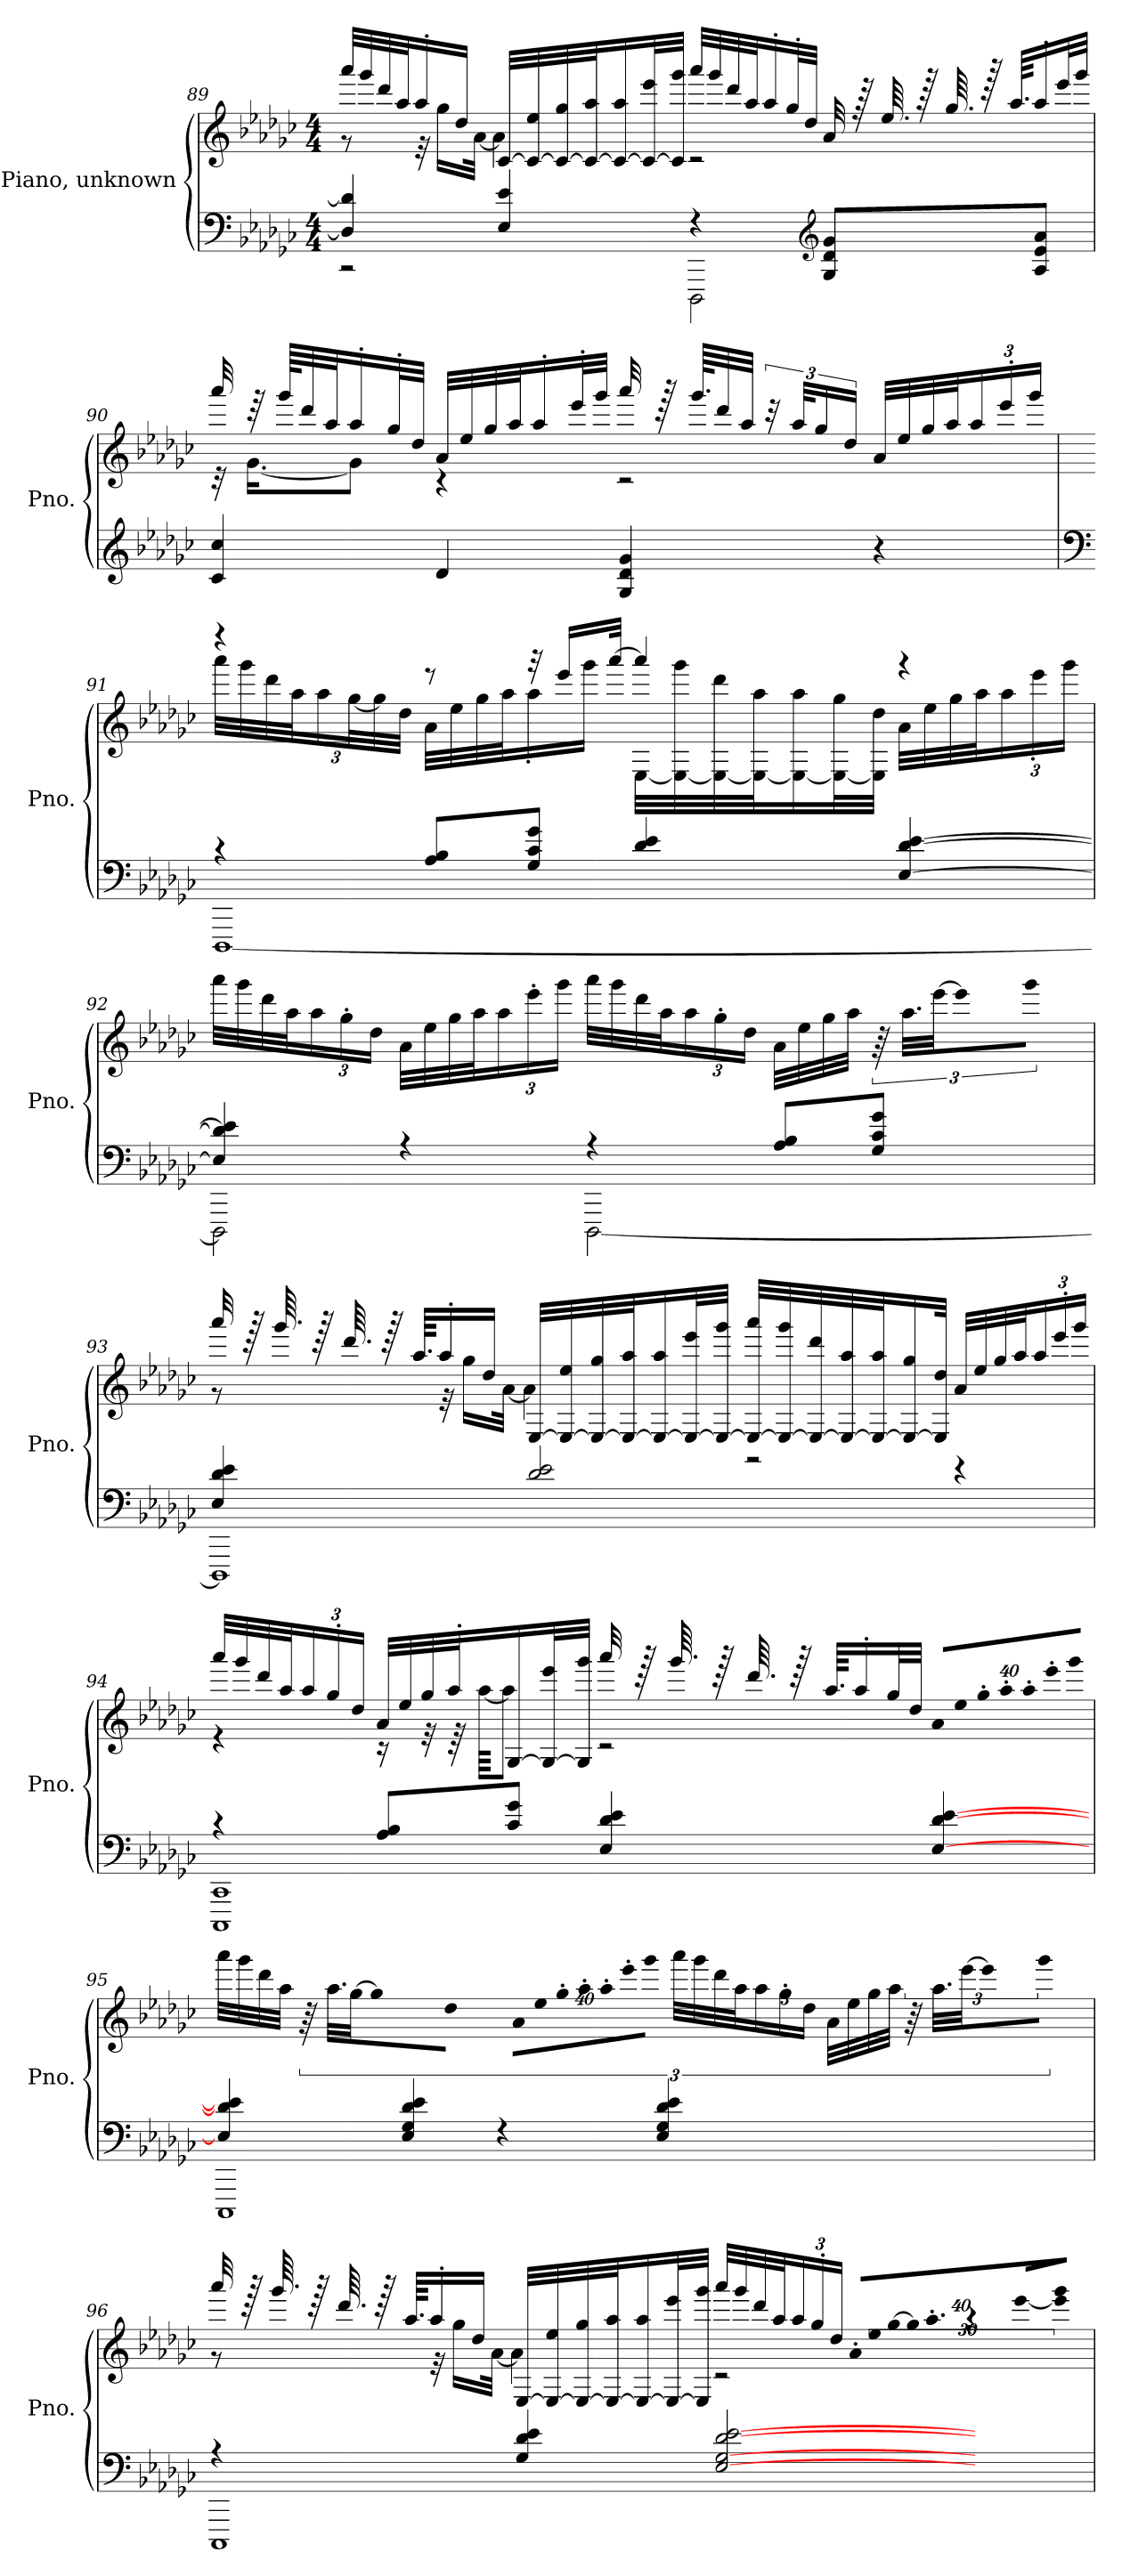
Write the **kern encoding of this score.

**kern	**kern
*part1	*part1
*staff2	*staff1
*I"Piano, unknown	*
*I'Pno.	*
!!LO:LB:g=z
*clefF4	*clefG2
*k[b-e-a-d-g-c-]	*k[b-e-a-d-g-c-]
*M4/4	*M4/4
=89	=89
*^	*^
4D-/] 4d-/]	2r	32aaa-/LLL	8r
.	.	32ggg-/	.
.	.	32ddd-/	.
.	.	32aa-/J	.
.	.	16aa-'/	32r
.	.	.	16gg-\LL
.	.	16dd-/JJ	.
.	.	.	[32a-\JJk
4E-/ 4e-/	.	[32c-/LLL	4a-\]
.	.	32c-/_ 32ee-/	.
.	.	32c-/_ 32gg-/	.
.	.	32c-/_ 32aa-/J	.
.	.	16c-/_ 16aa-/	.
.	.	32c-/_ 32eee-/L	.
.	.	32c-/] 32ggg-/JJJ	.
4r	2DDD-\	32aaa-/LLL	2r
.	.	32ggg-/	.
.	.	32ddd-/	.
.	.	32aa-/J	.
.	.	16aa-'/	.
.	.	32gg-'/L	.
.	.	32dd-/JJJ	.
*clefG2	*	*	*
8G-/ 8d-/ 8g-/L	.	32a-/	.
.	.	128r	.
.	.	64.ee-/	.
.	.	128r	.
.	.	64.gg-/	.
.	.	128r	.
.	.	64.aa-/KKLL	.
8A-/ 8e-/ 8a-/J	.	16aa-'/	.
.	.	32eee-/L	.
.	.	32ggg-/JJJ	.
*v	*v	*	*
!!LO:LB:g=z	!!
=90	=90	=90
4c-/ 4cc-/	32aaa-/	32r
.	64r	[16.g-\KL
.	64ggg-/KLLL	.
.	32ddd-/	.
.	32aa-/J	.
.	16aa-'/	8g-\J]
.	32gg-'/L	.
.	32dd-/JJJ	.
4d-/	32a-/LLL	4r
.	32ee-/	.
.	32gg-/	.
.	32aa-/J	.
.	16aa-'/	.
.	32eee-'/L	.
.	32ggg-/JJJ	.
4G-/ 4d-/ 4g-/	32aaa-/	2r
.	128r	.
.	64.ggg-/KLLL	.
.	32ddd-/	.
.	32aa-/JJJ	.
.	48r	.
.	48aa-/KLL	.
.	24gg-/	.
.	24dd-/JJ	.
4r	32a-/LLL	.
.	32ee-/	.
.	32gg-/	.
.	32aa-/J	.
*	*Xbrackettup	*
.	24aa-/	.
.	24eee-'/	.
.	24ggg-/JJ	.
!!LO:LB:g=z	!!
=91	=91	=91
*clefF4	*	*
*^	*	*
4r	[1DDD-	4r	32aaa-\LLL
.	.	.	32ggg-\
.	.	.	32ddd-\
.	.	.	32aa-\J
.	.	.	24aa-\
.	.	.	[48gg-\L
.	.	.	32gg-\]
.	.	.	32dd-\JJJ
8A-/ 8B-/L	.	8r	32a-\LLL
.	.	.	32ee-\
.	.	.	32gg-\
.	.	.	32aa-\J
8G-/ 8c-/ 8g-/J	.	32r	16aa-'\
.	.	16eee-/LL	.
.	.	.	16ggg-\JJ
.	.	[32aaa-/JJk	.
4d-/ 4e-/	.	4aaa-/]	[32E-\LLL
.	.	.	32E-\_ 32ggg-\
.	.	.	32E-\_ 32ddd-\
.	.	.	32E-\_ 32aa-\J
.	.	.	16E-\_ 16aa-\
.	.	.	32E-\_ 32gg-\L
.	.	.	32E-\] 32dd-\JJJ
[4E-/ [4d-/ [4e-/	.	4r	32a-\LLL
.	.	.	32ee-\
.	.	.	32gg-\
.	.	.	32aa-\J
.	.	.	24aa-\
.	.	.	24eee-'\
.	.	.	24ggg-\JJ
*	*	*v	*v
!!LO:PB:g=z
=92	=92	=92
4E-/] 4d-/] 4e-/]	2DDD-\]	32aaa-\LLL
.	.	32ggg-\
.	.	32ddd-\
.	.	32aa-\J
.	.	24aa-\
.	.	24gg-'\
.	.	24dd-\JJ
4r	.	32a-\LLL
.	.	32ee-\
.	.	32gg-\
.	.	32aa-\J
.	.	24aa-\
.	.	24eee-'\
.	.	24ggg-\JJ
4r	[2DDD-\	32aaa-\LLL
.	.	32ggg-\
.	.	32ddd-\
.	.	32aa-\J
.	.	24aa-\
.	.	24gg-'\
.	.	24dd-\JJ
8A-/ 8B-/L	.	32a-\LLL
.	.	32ee-\
.	.	32gg-\
.	.	32aa-\JJJ
*	*	*brackettup
8G-/ 8c-/ 8g-/J	.	96r
.	.	48.aa-\LLL
.	.	[48eee-\
.	.	32eee-\]
.	.	32ggg-\JJJ
!!LO:LB:g=z
=93	=93	=93
*	*	*^
4E-/ 4d-/ 4e-/	1DDD-]	32aaa-/	8r
.	.	128r	.
.	.	64.ggg-/	.
.	.	128r	.
.	.	64.ddd-/	.
.	.	128r	.
.	.	64.aa-/KKLL	.
.	.	16aa-'/	32r
.	.	.	16gg-\LL
.	.	16dd-/JJ	.
.	.	.	[32a-\JJk
2d-/ 2e-/	.	[32E-/LLL	4a-\]
.	.	32E-/_ 32ee-/	.
.	.	32E-/_ 32gg-/	.
.	.	32E-/_ 32aa-/J	.
.	.	16E-/_ 16aa-/	.
.	.	32E-/_ 32eee-/L	.
.	.	32E-/_ 32ggg-/JJJ	.
.	.	32E-/_ 32aaa-/LLL	2r
.	.	32E-/_ 32ggg-/	.
.	.	32E-/_ 32ddd-/	.
.	.	32E-/_ 32aa-/	.
.	.	32E-/_ 32aa-/J	.
.	.	16E-/_ 16gg-/	.
.	.	32E-/] 32dd-/JJk	.
4r	.	32a-/LLL	.
.	.	32ee-/	.
.	.	32gg-/	.
.	.	32aa-/J	.
*	*	*Xbrackettup	*
.	.	24aa-/	.
.	.	24eee-'/	.
.	.	24ggg-/JJ	.
!!LO:LB:g=z	!!
=94	=94	=94	=94
4r	1CCC- 1CC-	32aaa-/LLL	4r
.	.	32ggg-/	.
.	.	32ddd-/	.
.	.	32aa-/J	.
.	.	24aa-/	.
.	.	24gg-'/	.
.	.	24dd-/JJ	.
8A-/ 8B-/L	.	32a-/LLL	16r
.	.	32ee-/	.
.	.	32gg-/	32r
.	.	32aa-'/J	64r
.	.	.	[64aa-\KKKL
8c-/ 8g-/J	.	[16G-/	8aa-\J]
.	.	32G-/_ 32eee-/L	.
.	.	32G-/] 32ggg-/JJJ	.
4E-/ 4d-/ 4e-/	.	32aaa-/	2r
.	.	128r	.
.	.	64.ggg-/	.
.	.	128r	.
.	.	64.ddd-/	.
.	.	128r	.
.	.	64.aa-/KKLL	.
.	.	16aa-'/	.
.	.	32gg-/L	.
.	.	32dd-/JJJ	.
!	!	!LO:N:vis=32	!
[4E-/ [4d-/ [4e-/	.	640%23a-/LLL	.
!	!	!LO:N:vis=32	!
.	.	640%23ee-/	.
!	!	!LO:N:vis=32	!
.	.	640%23gg-'/	.
!	!	!LO:N:vis=32	!
.	.	640%23aa-'/	.
!	!	!LO:N:vis=32	!
.	.	640%23aa-'/	.
!	!	!LO:N:vis=32	!
.	.	640%23eee-'/	.
!	!	!LO:N:vis=32	!
.	.	640%23ggg-/JJJ	.
640ryy	640ryy	.	640ryy
*	*	*v	*v
!!LO:LB:g=z
=95	=95	=95
4E-/] 4d-/] 4e-/]	1CCC-	32aaa-\LLL
.	.	32ggg-\
.	.	32ddd-\
.	.	32aa-\JJJ
*	*	*brackettup
.	.	96r
.	.	48.aa-\LLL
.	.	[48gg-\
.	.	32gg-\]
.	.	32dd-\JJJ
*	*	*Xbrackettup
!	!	!LO:N:vis=32
4E-/ 4G-/ 4d-/ 4e-/	.	640%23a-\LLL
!	!	!LO:N:vis=32
.	.	640%23ee-\
!	!	!LO:N:vis=32
.	.	640%23gg-'\
!	!	!LO:N:vis=32
.	.	640%23aa-'\
!	!	!LO:N:vis=32
.	.	640%23aa-'\
!	!	!LO:N:vis=32
.	.	640%23eee-'\
!	!	!LO:N:vis=32
.	.	640%23ggg-\JJJ
4r	.	.
.	.	32aaa-\LLL
.	.	32ggg-\
.	.	32ddd-\
.	.	32aa-\J
.	.	24aa-\
.	.	24gg-'\
.	.	24dd-\JJ
4E-/ 4G-/ 4d-/ 4e-/	.	.
.	.	32a-\LLL
.	.	32ee-\
.	.	32gg-\
.	.	32aa-\JJJ
*	*	*brackettup
.	.	96r
.	.	48.aa-\LLL
.	.	[48eee-\
.	.	32eee-\]
.	.	32ggg-\JJJ
640ryy	640ryy	.
!!LO:LB:g=z
=96	=96	=96
*	*	*^
4r	1CCC-	32aaa-/	8r
.	.	128r	.
.	.	64.ggg-/	.
.	.	128r	.
.	.	64.ddd-/	.
.	.	128r	.
.	.	64.aa-/KKLL	.
.	.	16aa-'/	32r
.	.	.	16gg-\LL
.	.	16dd-/JJ	.
.	.	.	[32a-\JJk
4G-/ 4d-/ 4e-/	.	[32E-/LLL	4a-\]
.	.	32E-/_ 32ee-/	.
.	.	32E-/_ 32gg-/	.
.	.	32E-/_ 32aa-/J	.
.	.	16E-/_ 16aa-/	.
.	.	32E-/_ 32eee-/L	.
.	.	32E-/] 32ggg-/JJJ	.
[2E-/ [2G-/ [2d-/ [2e-/	.	32aaa-/LLL	2r
.	.	32ggg-/	.
.	.	32ddd-/	.
.	.	32aa-/J	.
*	*	*Xbrackettup	*
.	.	24aa-/	.
.	.	24gg-'/	.
.	.	24dd-/JJ	.
*	*	*brackettup	*
!	!	!LO:N:vis=32	!
.	.	640%23a-'/LLL	.
!	!	!LO:N:vis=64	!
.	.	960%17ee-/L	.
!	!	!LO:N:vis=64	!
.	.	[960%17gg-/	.
!	!	!LO:N:vis=64	!
.	.	960%17gg-/J]	.
!	!	!LO:N:vis=32.	!
.	.	1920%103aa-'/JJJ	.
!	!	!LO:N:vis=32	!
.	.	640%23r	.
!	!	!LO:N:vis=32	!
.	.	[640%23eee-/LLL	.
!	!	!LO:N:vis=32	!
.	.	640%23eee-/_ [640%23ggg-/JJJ	.
1920ryy	1920ryy	.	1920ryy
*v	*v	*	*
*	*v	*v
=	=
*-	*-
